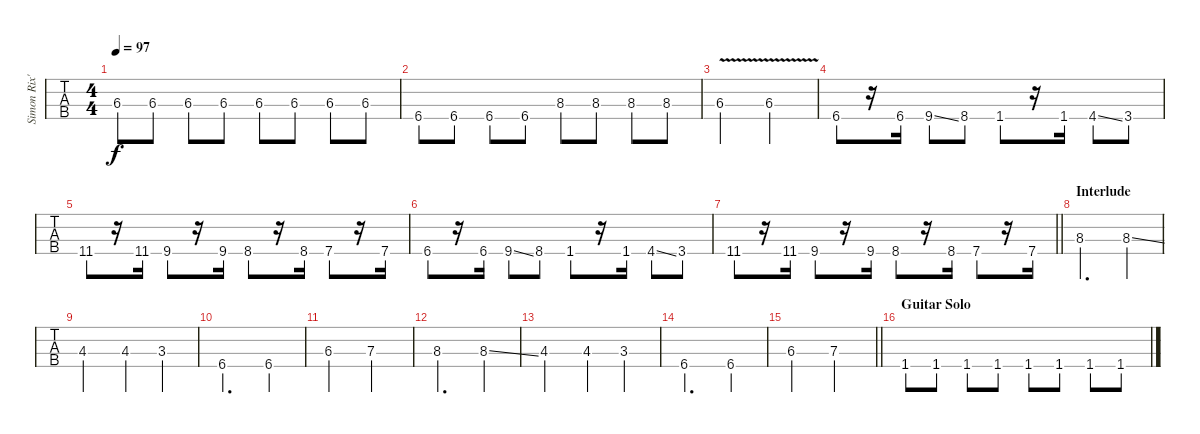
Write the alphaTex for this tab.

\track ("Simon Rix's bass" "Simon Rix'") {instrument electricbasspick}
\staff {tabs}
\tuning (G2 D2 A1 E1) {hide}
\ts (4 4)
\tempo 97
\clef f4
\ks c
6.3.8{dy f} 6.3.8 6.3.8 6.3.8 6.3.8 6.3.8 6.3.8 6.3.8 |
6.4.8 6.4.8 6.4.8 6.4.8 8.3.8 8.3.8 8.3.8 8.3.8 |
6.3{v}.2 6.3{v}.2 |
6.4.8 r.16 6.4.16 9.4{ss}.8 8.4.8 1.4.8 r.16 1.4.16 4.4{ss}.8 3.4.8 |
11.4.8 r.16 11.4.16 9.4.8 r.16 9.4.16 8.4.8 r.16 8.4.16 7.4.8 r.16 7.4.16 |
6.4.8 r.16 6.4.16 9.4{ss}.8 8.4.8 1.4.8 r.16 1.4.16 4.4{ss}.8 3.4.8 |
\barLineRight lightlight
11.4.8 r.16 11.4.16 9.4.8 r.16 9.4.16 8.4.8 r.16 8.4.16 7.4.8 r.16 7.4.16 |
\section ("" "Interlude")
8.3.2{d} 8.3{ss}.4 |
4.3.2 4.3.4 3.3.4 |
6.4.2{d} 6.4.4 |
6.3.2 7.3.2 |
8.3.2{d} 8.3{ss}.4 |
4.3.2 4.3.4 3.3.4 |
6.4.2{d} 6.4.4 |
\barLineRight lightlight
6.3.2 7.3.2 |
\section ("" "Guitar Solo")
1.4.8 1.4.8 1.4.8 1.4.8 1.4.8 1.4.8 1.4.8 1.4.8
